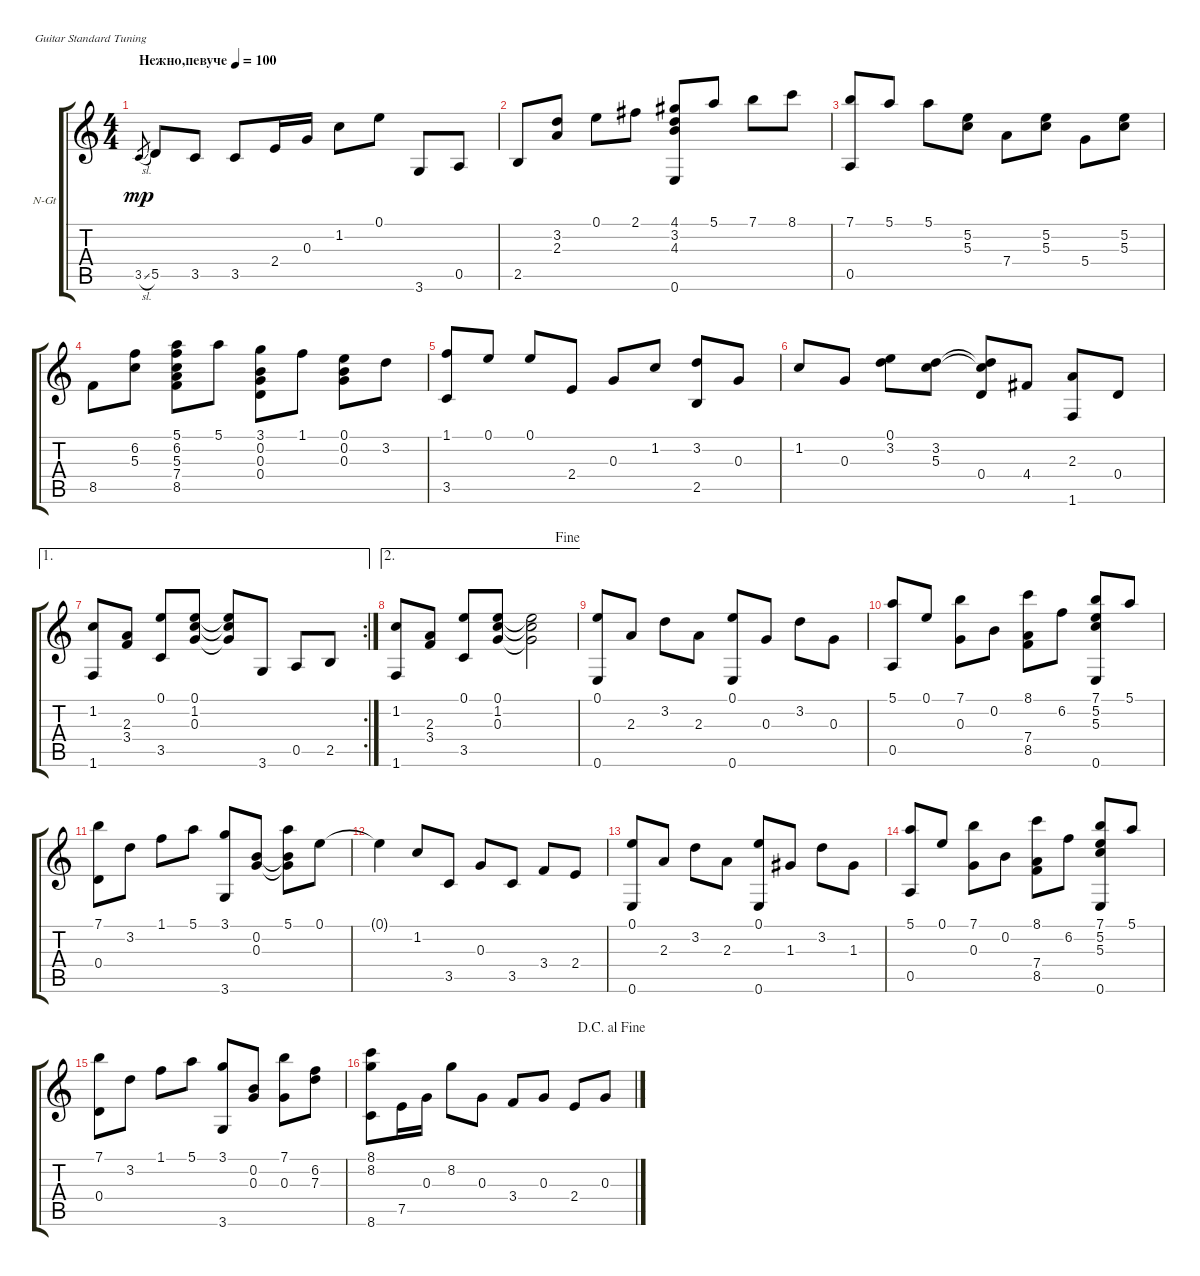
\defaultSystemsLayout 4
\bracketExtendMode groupsimilarinstruments
\firstSystemTrackNameOrientation horizontal
\otherSystemsTrackNameOrientation horizontal
\track ("Guitar" "N-Gt") {instrument acousticguitarnylon}
\staff {score tabs}
\tuning (E4 B3 G3 D3 A2 E2)
\ts (4 4)
\tempo (100 "Нежно,певуче")
\clef g2
\ks c
3.5{sl}.8{gr dy mp instrument acousticguitarnylon} 5.5.8 3.5.8 3.5.8 2.4.16 0.3.16 1.2.8 0.1.8 3.6.8 0.5.8 |
2.5.8 (2.3 3.2).8 0.1.8 2.1.8 (4.1 3.2 4.3 0.6).8 5.1.8 7.1.8 8.1.8 |
(7.1 0.5).8 5.1.8 5.1.8 (5.3 5.2).8 7.4.8 (5.3 5.2).8 5.4.8 (5.3 5.2).8 |
8.5.8 (5.3 6.2).8 (5.1 6.2 5.3 7.4 8.5).8 5.1.8 (3.1 0.2 0.3 0.4).8 1.1.8 (0.1 0.2 0.3).8 3.2.8 |
(1.1 3.5).8 0.1.8 0.1.8 2.4.8 0.3.8 1.2.8 (3.2 2.5).8 0.3.8 |
1.2.8 0.3.8 (3.2 0.1).8 (3.2 5.3).8 (3.2{t} 5.3{t} 0.4).8 4.4.8 (2.3 1.6).8 0.4.8 |
\ae 1
\rc 2
(1.2 1.6).8 (3.4 2.3).8 (0.1 3.5).8 (0.1 1.2 0.3).8 (0.1{t} 1.2{t} 0.3{t}).8 3.6.8 0.5.8 2.5.8 |
\ae 2
\jump fine
(1.2 1.6).8 (3.4 2.3).8 (0.1 3.5).8 (0.1 1.2 0.3).8 (0.1{t} 1.2{t} 0.3{t}).2 |
(0.1 0.6).8 2.3.8 3.2.8 2.3.8 (0.1 0.6).8 0.3.8 3.2.8 0.3.8 |
(0.5 5.1).8 0.1.8 (7.1 0.3).8 0.2.8 (8.1 7.4 8.5).8 6.2.8 (7.1 5.2 5.3 0.6).8 5.1.8 |
(7.1 0.4).8 3.2.8 1.1.8 5.1.8 (3.1 3.6).8 (0.3 0.2).8 (0.2{t} 0.3{t} 5.1).8 0.1.8 |
0.1{t}.4 1.2.8 3.5.8 0.3.8 3.5.8 3.4.8 2.4.8 |
(0.1 0.6).8 2.3.8 3.2.8 2.3.8 (0.1 0.6).8 1.3.8 3.2.8 1.3.8 |
(5.1 0.5).8 0.1.8 (7.1 0.3).8 0.2.8 (8.1 8.5 7.4).8 6.2.8 (7.1 5.2 5.3 0.6).8 5.1.8 |
(7.1 0.4).8 3.2.8 1.1.8 5.1.8 (3.1 3.6).8 (0.3 0.2).8 (0.3 7.1).8 (6.2 7.3).8 |
\jump dacapoalfine
(8.1 8.2 8.6).8 7.5.16 0.3.16 8.2.8 0.3.8 3.4.8 0.3.8 2.4.8 0.3.8
